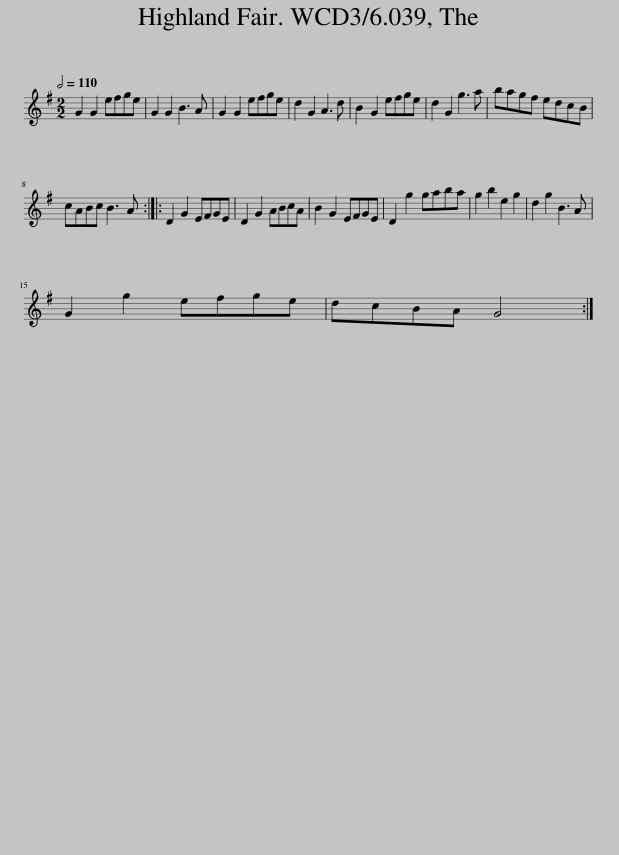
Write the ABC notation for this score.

X:1
L:1/8
Q:1/2=110
M:2/2
I:linebreak $
K:G
V:1 treble
V:1
 G2 G2 efge | G2 G2 B3 A | G2 G2 efge | d2 G2 A3 d | B2 G2 efge | %5
 d2 G2 g3 a | bagf edcB |$ cABc B3 A :: D2 G2 EFGE | D2 G2 ABcA | %10
 B2 G2 EFGE | D2 g2 gaba | g2 b2 e2 g2 | d2 g2 B3 A |$ G2 g2 efge | %15
 dcBA G4 :| %16
